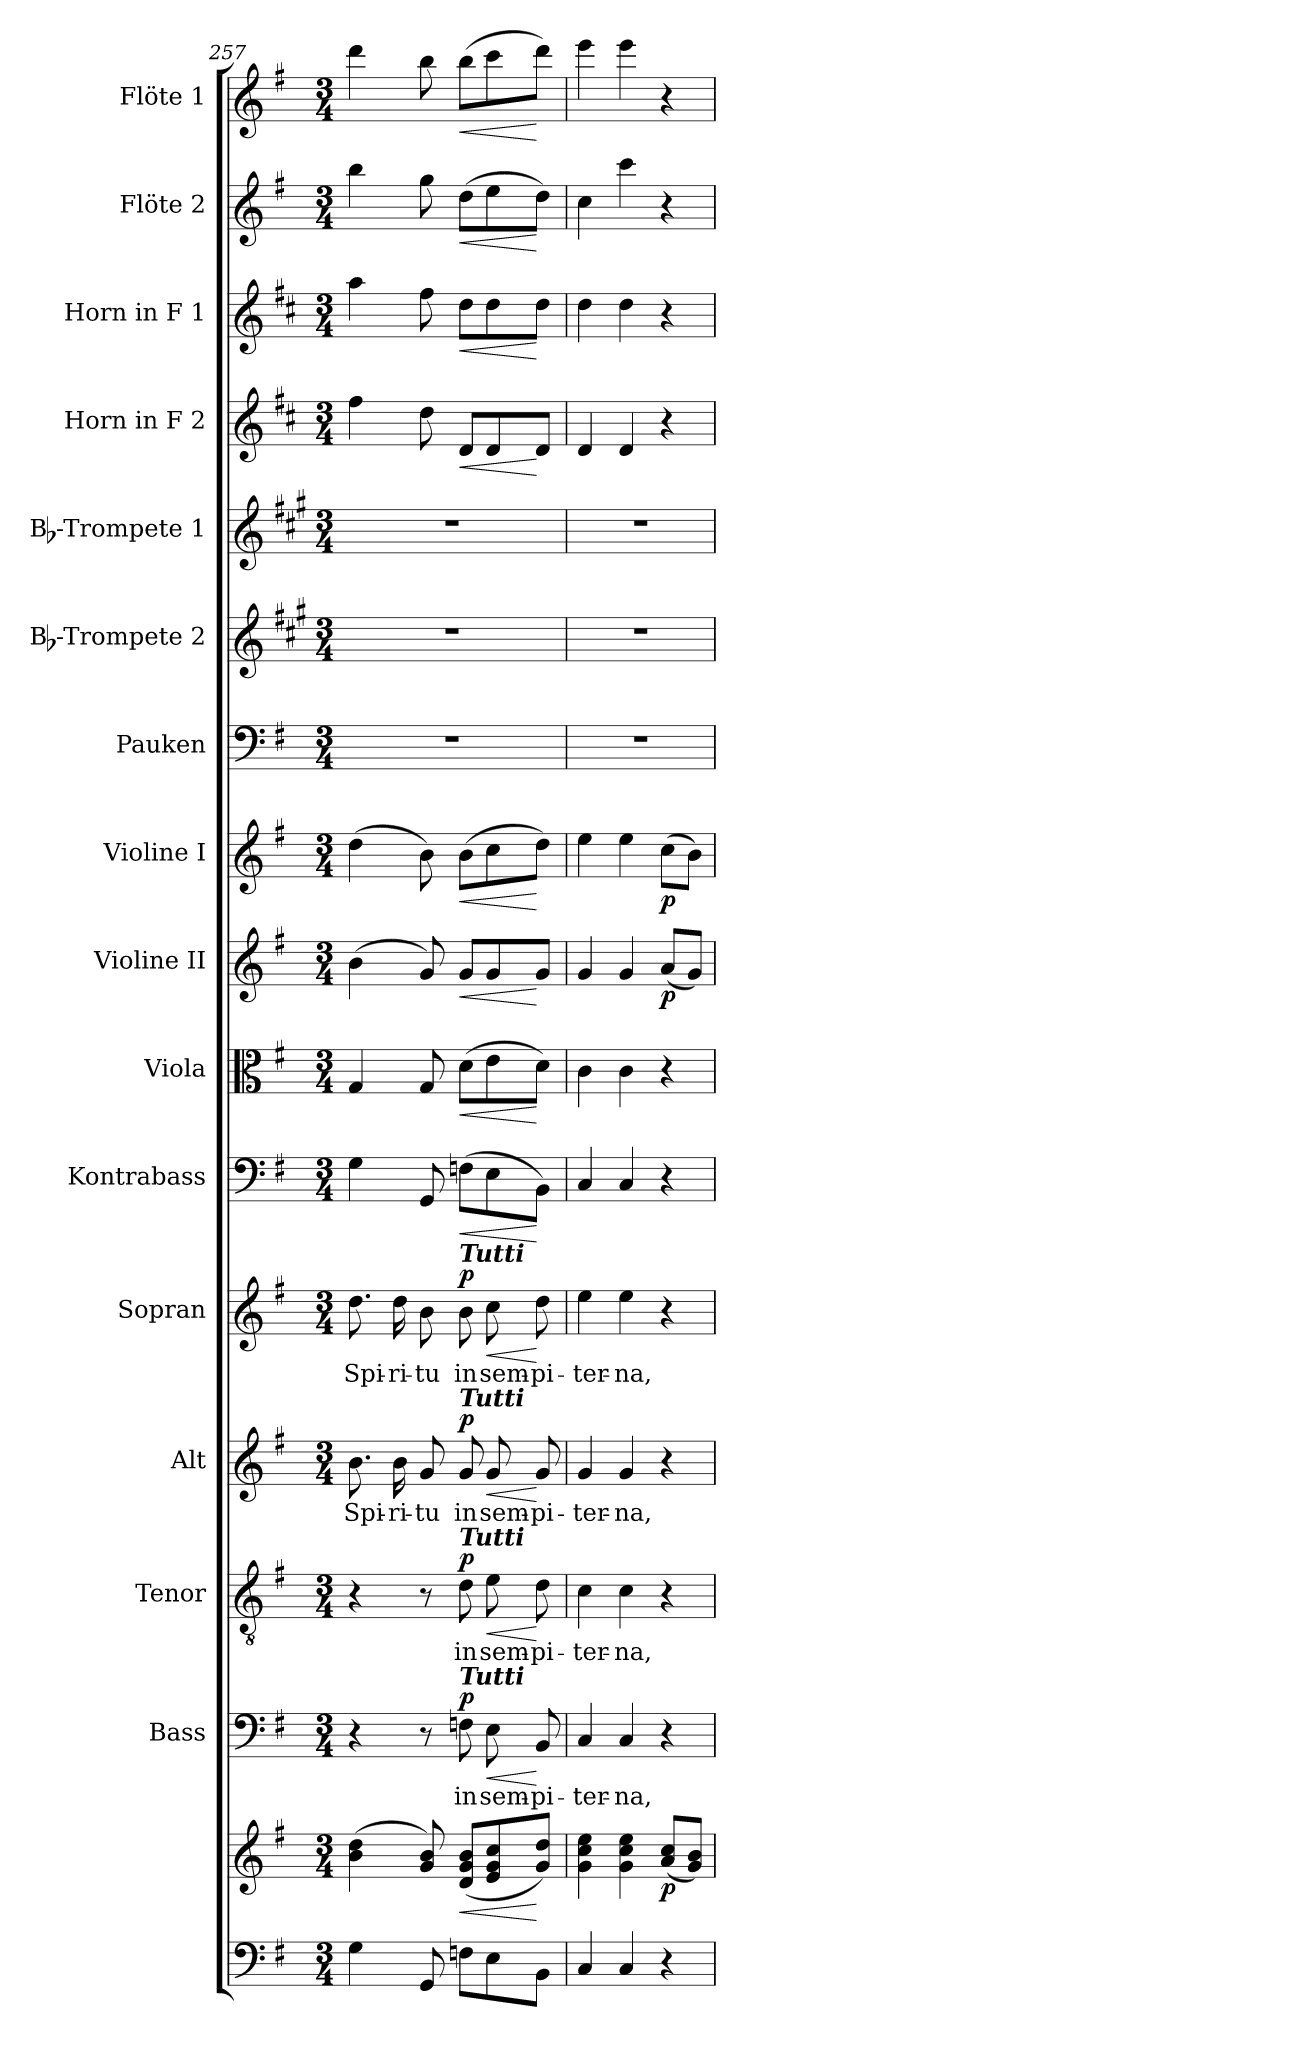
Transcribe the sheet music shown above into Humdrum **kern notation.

**kern	**kern	**dynam	**kern	**text	**dynam	**kern	**text	**dynam	**kern	**text	**dynam	**kern	**text	**dynam	**kern	**dynam	**kern	**dynam	**kern	**dynam	**kern	**dynam	**kern	**kern	**kern	**kern	**dynam	**kern	**dynam	**kern	**dynam	**kern	**dynam
*part16	*part16	*part16	*part15	*part15	*part15	*part14	*part14	*part14	*part13	*part13	*part13	*part12	*part12	*part12	*part11	*part11	*part10	*part10	*part9	*part9	*part8	*part8	*part7	*part6	*part5	*part4	*part4	*part3	*part3	*part2	*part2	*part1	*part1
*staff17	*staff16	*staff16/17	*staff15	*staff15	*staff15	*staff14	*staff14	*staff14	*staff13	*staff13	*staff13	*staff12	*staff12	*staff12	*staff11	*staff11	*staff10	*staff10	*staff9	*staff9	*staff8	*staff8	*staff7	*staff6	*staff5	*staff4	*staff4	*staff3	*staff3	*staff2	*staff2	*staff1	*staff1
*	*	*	*I"Bass	*	*	*I"Tenor	*	*	*I"Alt	*	*	*I"Sopran	*	*	*I"Kontrabass	*	*I"Viola	*	*I"Violine II	*	*I"Violine I	*	*I"Pauken	*I"Bb-Trompete 2	*I"Bb-Trompete 1	*I"Horn in F 2	*	*I"Horn in F 1	*	*I"Flöte 2	*	*I"Flöte 1	*
*	*	*	*I'B.	*	*	*I'T.	*	*	*I'A.	*	*	*I'S.	*	*	*I'Kb.	*	*I'Vla.	*	*I'Vl. II	*	*I'Vl. I	*	*I'Pk.	*I'Bb Trp. 2	*I'Bb Trp. 1	*	*	*	*	*I'Fl. 2	*	*I'Fl. 1	*
!!LO:PB:g=z
*clefF4	*clefG2	*	*clefF4	*	*	*clefGv2	*	*	*clefG2	*	*	*clefG2	*	*	*clefF4	*	*clefC3	*	*clefG2	*	*clefG2	*	*clefF4	*clefG2	*clefG2	*clefG2	*	*clefG2	*	*clefG2	*	*clefG2	*
*	*	*	*	*	*	*	*	*	*	*	*	*	*	*	*ITrd7c12	*	*	*	*	*	*	*	*	*ITrd1c2	*ITrd1c2	*ITrd4c7	*	*ITrd4c7	*	*	*	*	*
*k[f#]	*k[f#]	*	*k[f#]	*	*	*k[f#]	*	*	*k[f#]	*	*	*k[f#]	*	*	*k[f#]	*	*k[f#]	*	*k[f#]	*	*k[f#]	*	*k[f#]	*k[f#]	*k[f#]	*k[f#]	*	*k[f#]	*	*k[f#]	*	*k[f#]	*
*G:	*G:	*	*G:	*	*	*G:	*	*	*G:	*	*	*G:	*	*	*G:	*	*G:	*	*G:	*	*G:	*	*G:	*G:	*G:	*G:	*	*G:	*	*G:	*	*G:	*
*M3/4	*M3/4	*	*M3/4	*	*	*M3/4	*	*	*M3/4	*	*	*M3/4	*	*	*M3/4	*	*M3/4	*	*M3/4	*	*M3/4	*	*M3/4	*M3/4	*M3/4	*M3/4	*	*M3/4	*	*M3/4	*	*M3/4	*
=257	=257	=257	=257	=257	=257	=257	=257	=257	=257	=257	=257	=257	=257	=257	=257	=257	=257	=257	=257	=257	=257	=257	=257	=257	=257	=257	=257	=257	=257	=257	=257	=257	=257
!	!	!	!	!	!	!	!	!	!	!LO:LY:b	!	!	!LO:LY:b	!	!	!	!	!	!	!	!	!	!	!	!	!	!	!	!	!	!	!	!
4G\	(>4b\ 4dd\	.	4r	.	.	4r	.	.	8.b\	Spi-	.	8.dd\	Spi-	.	4GG\	.	4G/	.	(>4b\	.	(>4dd\	.	2.r	2.r	2.r	4b\	.	4dd\	.	4bb\	.	4ddd\	.
!	!	!	!	!	!	!	!	!	!	!LO:LY:b	!	!	!LO:LY:b	!	!	!	!	!	!	!	!	!	!	!	!	!	!	!	!	!	!	!	!
.	.	.	.	.	.	.	.	.	16b\	-ri-	.	16dd\	-ri-	.	.	.	.	.	.	.	.	.	.	.	.	.	.	.	.	.	.	.	.
!	!	!	!	!	!	!	!	!	!	!LO:LY:b	!	!	!LO:LY:b	!	!	!	!	!	!	!	!	!	!	!	!	!	!	!	!	!	!	!	!
8GG/	8g/ 8b/)	.	8r	.	.	8r	.	.	8g/	-tu	.	8b\	-tu	.	8GGG/	.	8G/	.	8g/)	.	8b\)	.	.	.	.	8g\	.	8b\	.	8gg\	.	8bb\	.
!	!	!	!	!	!	!	!	!	!	!	!	!LO:TX:a:Bi:t=Tutti	!	!	!	!	!	!	!	!	!	!	!	!	!	!	!	!	!	!	!	!	!
!	!	!	!	!	!	!	!	!	!LO:TX:a:Bi:t=Tutti	!	!	!	!	!	!	!	!	!	!	!	!	!	!	!	!	!	!	!	!	!	!	!	!
!	!	!	!	!	!	!LO:TX:a:Bi:t=Tutti	!	!	!	!	!	!	!	!	!	!	!	!	!	!	!	!	!	!	!	!	!	!	!	!	!	!	!
!	!	!	!LO:TX:a:Bi:t=Tutti	!	!	!	!	!	!	!	!	!	!	!	!	!	!	!	!	!	!	!	!	!	!	!	!	!	!	!	!	!	!
!	!	!LO:HP:b	!	!LO:LY:b	!LO:DY:a	!	!LO:LY:b	!LO:DY:a	!	!LO:LY:b	!LO:DY:a	!	!LO:LY:b	!LO:DY:a	!	!LO:HP:b	!	!LO:HP:b	!	!LO:HP:b	!	!LO:HP:b	!	!	!	!	!LO:HP:b	!	!LO:HP:b	!	!LO:HP:b	!	!LO:HP:b
8Fn\L	(<8d/ 8g/ 8b/L	<	8Fn\	in	p	8d\	in	p	8g/	in	p	8b\	in	p	(>8FFn\L	<	(>8d\L	<	8g/L	<	(>8b\L	<	.	.	.	8G/L	<	8g\L	<	(>8dd\L	<	(>8bb\L	<
!	!	!	!	!LO:LY:b	!LO:HP:b	!	!LO:LY:b	!LO:HP:b	!	!LO:LY:b	!LO:HP:b	!	!LO:LY:b	!LO:HP:b	!	!	!	!	!	!	!	!	!	!	!	!	!	!	!	!	!	!	!
8E\	8e/ 8g/ 8cc/	.	8E\	sem-	<	8e\	sem-	<	8g/	sem-	<	8cc\	sem-	<	8EE\	.	8e\	.	8g/	.	8cc\	.	.	.	.	8G/	.	8g\	.	8ee\	.	8ccc\	.
!	!	!	!	!LO:LY:b	!	!	!LO:LY:b	!	!	!LO:LY:b	!	!	!LO:LY:b	!	!	!	!	!	!	!	!	!	!	!	!	!	!	!	!	!	!	!	!
8BB\J	8g/ 8dd/J)	[	8BB/	-pi-	[	8d\	-pi-	[	8g/	-pi-	[	8dd\	-pi-	[	8BBB\J)	[	8d\J)	[	8g/J	[	8dd\J)	[	.	.	.	8G/J	[	8g\J	[	8dd\J)	[	8ddd\J)	[
=258	=258	=258	=258	=258	=258	=258	=258	=258	=258	=258	=258	=258	=258	=258	=258	=258	=258	=258	=258	=258	=258	=258	=258	=258	=258	=258	=258	=258	=258	=258	=258	=258	=258
!	!	!	!	!LO:LY:b	!	!	!LO:LY:b	!	!	!LO:LY:b	!	!	!LO:LY:b	!	!	!	!	!	!	!	!	!	!	!	!	!	!	!	!	!	!	!	!
4C/	4g\ 4cc\ 4ee\	.	4C/	-ter-	.	4c\	-ter-	.	4g/	-ter-	.	4ee\	-ter-	.	4CC/	.	4c\	.	4g/	.	4ee\	.	2.r	2.r	2.r	4G/	.	4g\	.	4cc\	.	4eee\	.
!	!	!	!	!LO:LY:b	!	!	!LO:LY:b	!	!	!LO:LY:b	!	!	!LO:LY:b	!	!	!	!	!	!	!	!	!	!	!	!	!	!	!	!	!	!	!	!
4C/	4g\ 4cc\ 4ee\	.	4C/	-na,	.	4c\	-na,	.	4g/	-na,	.	4ee\	-na,	.	4CC/	.	4c\	.	4g/	.	4ee\	.	.	.	.	4G/	.	4g\	.	4ccc\	.	4eee\	.
!	!	!LO:DY:b	!	!	!	!	!	!	!	!	!	!	!	!	!	!	!	!	!	!LO:DY:b	!	!LO:DY:b	!	!	!	!	!	!	!	!	!	!	!
4r	(<8a/ 8cc/L	p	4r	.	.	4r	.	.	4r	.	.	4r	.	.	4r	.	4r	.	(<8a/L	p	(>8cc\L	p	.	.	.	4r	.	4r	.	4r	.	4r	.
.	8g/ 8b/J)	.	.	.	.	.	.	.	.	.	.	.	.	.	.	.	.	.	8g/J)	.	8b\J)	.	.	.	.	.	.	.	.	.	.	.	.
=	=	=	=	=	=	=	=	=	=	=	=	=	=	=	=	=	=	=	=	=	=	=	=	=	=	=	=	=	=	=	=	=	=
*-	*-	*-	*-	*-	*-	*-	*-	*-	*-	*-	*-	*-	*-	*-	*-	*-	*-	*-	*-	*-	*-	*-	*-	*-	*-	*-	*-	*-	*-	*-	*-	*-	*-
